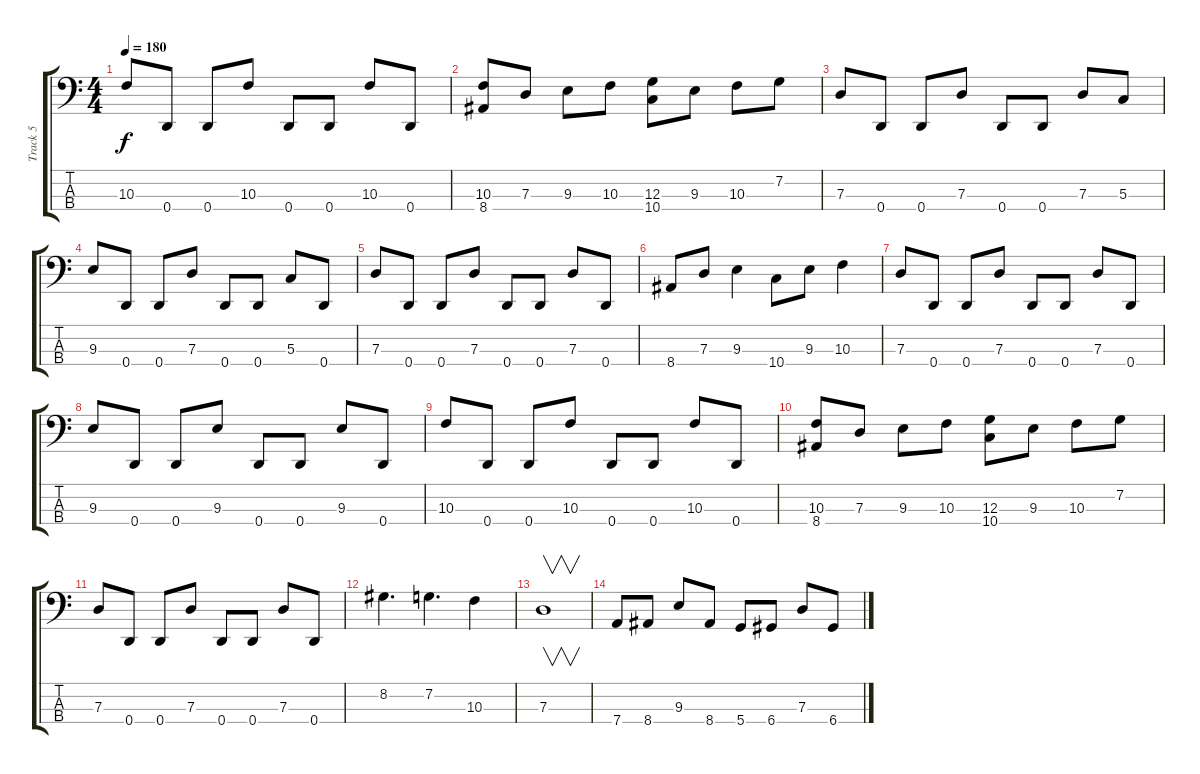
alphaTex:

\track ("Track 5" "Track 5") {instrument electricbasspick}
\staff {score tabs}
\tuning (F2 C2 G1 D1) {hide}
\ts (4 4)
\tempo 180
\clef f4
\ks c
10.3.8{dy f} 0.4.8 0.4.8 10.3.8 0.4.8 0.4.8 10.3.8 0.4.8 |
(10.3 8.4).8 7.3.8 9.3.8 10.3.8 (12.3 10.4).8 9.3.8 10.3.8 7.2.8 |
7.3.8 0.4.8 0.4.8 7.3.8 0.4.8 0.4.8 7.3.8 5.3.8 |
9.3.8 0.4.8 0.4.8 7.3.8 0.4.8 0.4.8 5.3.8 0.4.8 |
7.3.8 0.4.8 0.4.8 7.3.8 0.4.8 0.4.8 7.3.8 0.4.8 |
8.4.8 7.3.8 9.3.4 10.4.8 9.3.8 10.3.4 |
7.3.8 0.4.8 0.4.8 7.3.8 0.4.8 0.4.8 7.3.8 0.4.8 |
9.3.8 0.4.8 0.4.8 9.3.8 0.4.8 0.4.8 9.3.8 0.4.8 |
10.3.8 0.4.8 0.4.8 10.3.8 0.4.8 0.4.8 10.3.8 0.4.8 |
(10.3 8.4).8 7.3.8 9.3.8 10.3.8 (12.3 10.4).8 9.3.8 10.3.8 7.2.8 |
7.3.8 0.4.8 0.4.8 7.3.8 0.4.8 0.4.8 7.3.8 0.4.8 |
8.2.4{d} 7.2.4{d} 10.3.4 |
7.3.1{v} |
7.4.8 8.4.8 9.3.8 8.4.8 5.4.8 6.4.8 7.3.8 6.4.8
